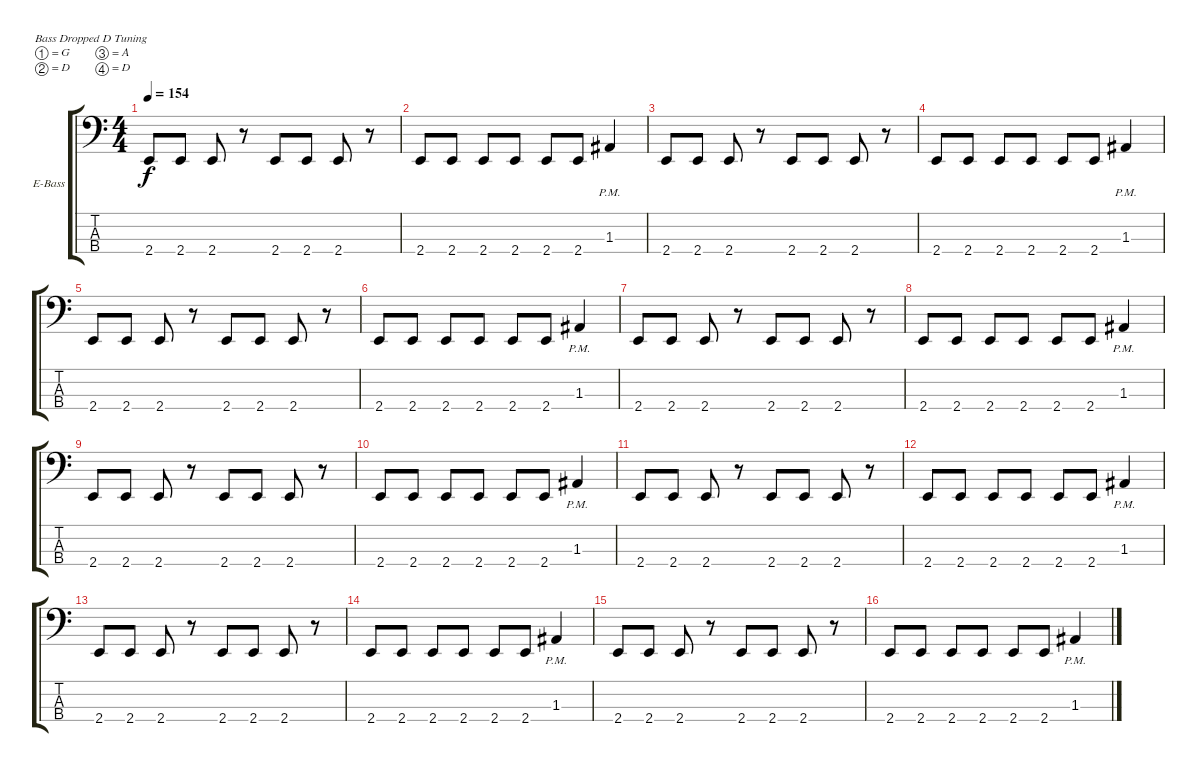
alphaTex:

\bracketExtendMode groupsimilarinstruments
\firstSystemTrackNameOrientation horizontal
\otherSystemsTrackNameOrientation horizontal
\track ("Bass guitar (Oliver)" "E-Bass") {instrument electricbassfinger}
\staff {score tabs}
\tuning (G2 D2 A1 D1)
\ts (4 4)
\tempo 154
\clef f4
\ks c
2.4.8{dy f} 2.4.8 2.4.8 r.8 2.4.8 2.4.8 2.4.8 r.8 |
2.4.8 2.4.8 2.4.8 2.4.8 2.4.8 2.4.8 1.3{pm}.4 |
2.4.8 2.4.8 2.4.8 r.8 2.4.8 2.4.8 2.4.8 r.8 |
2.4.8 2.4.8 2.4.8 2.4.8 2.4.8 2.4.8 1.3{pm}.4 |
2.4.8 2.4.8 2.4.8 r.8 2.4.8 2.4.8 2.4.8 r.8 |
2.4.8 2.4.8 2.4.8 2.4.8 2.4.8 2.4.8 1.3{pm}.4 |
2.4.8 2.4.8 2.4.8 r.8 2.4.8 2.4.8 2.4.8 r.8 |
2.4.8 2.4.8 2.4.8 2.4.8 2.4.8 2.4.8 1.3{pm}.4 |
2.4.8 2.4.8 2.4.8 r.8 2.4.8 2.4.8 2.4.8 r.8 |
2.4.8 2.4.8 2.4.8 2.4.8 2.4.8 2.4.8 1.3{pm}.4 |
2.4.8 2.4.8 2.4.8 r.8 2.4.8 2.4.8 2.4.8 r.8 |
2.4.8 2.4.8 2.4.8 2.4.8 2.4.8 2.4.8 1.3{pm}.4 |
2.4.8 2.4.8 2.4.8 r.8 2.4.8 2.4.8 2.4.8 r.8 |
2.4.8 2.4.8 2.4.8 2.4.8 2.4.8 2.4.8 1.3{pm}.4 |
2.4.8 2.4.8 2.4.8 r.8 2.4.8 2.4.8 2.4.8 r.8 |
2.4.8 2.4.8 2.4.8 2.4.8 2.4.8 2.4.8 1.3{pm}.4
